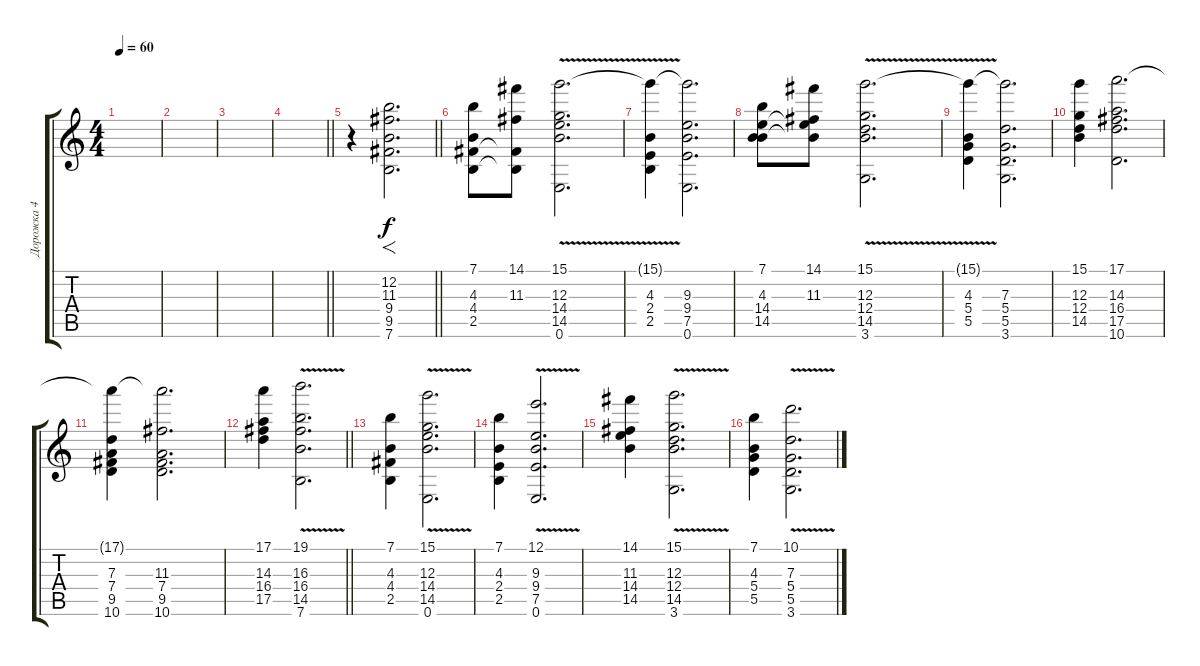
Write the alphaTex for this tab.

\track ("Дорожка 4" "Дорожка 4") {instrument contrabass}
\staff {score tabs}
\tuning (E4 B3 G3 D3 A2 E2) {hide}
\ts (4 4)
\tempo 60
\clef g2
\ks c
|
|
|
\barLineRight lightlight
|
\barLineRight lightlight
r.4 (12.2 11.3 9.4 9.5 7.6).2{f d} |
\section ("" "")
(7.1 4.3 4.4 2.5).8 (14.1 11.3 4.4{t} 2.5{t}).8 (15.1{v} 12.3 14.4 14.5 0.6).2{d} |
(15.1{t} 4.3 2.4 2.5).4 (15.1{t} 9.3 9.4 7.5 0.6).2{d} |
(7.1 4.3 14.4 14.5).8 (14.1 11.3 14.4{t} 14.5{t}).8 (15.1{v} 12.3 12.4 14.5 3.6).2{d} |
(15.1{t} 4.3 5.4 5.5).4 (15.1{t} 7.3 5.4 5.5 3.6).2{d} |
(15.1 12.3 12.4 14.5).4 (17.1 14.3 16.4 17.5 10.6).2{d} |
(17.1{t} 7.3 7.4 9.5 10.6).4 (17.1{t} 11.3 7.4 9.5 10.6).2{d} |
\barLineRight lightlight
(17.1 14.3 16.4 17.5).4 (19.1{v} 16.3 16.4 14.5 7.6).2{d} |
\section ("" "")
(7.1 4.3 4.4 2.5).4 (15.1{v} 12.3 14.4 14.5 0.6).2{d} |
(7.1 4.3 2.4 2.5).4 (12.1{v} 9.3 9.4 7.5 0.6).2{d} |
(14.1 11.3 14.4 14.5).4 (15.1{v} 12.3 12.4 14.5 3.6).2{d} |
(7.1 4.3 5.4 5.5).4 (10.1{v} 7.3 5.4 5.5 3.6).2{d}
